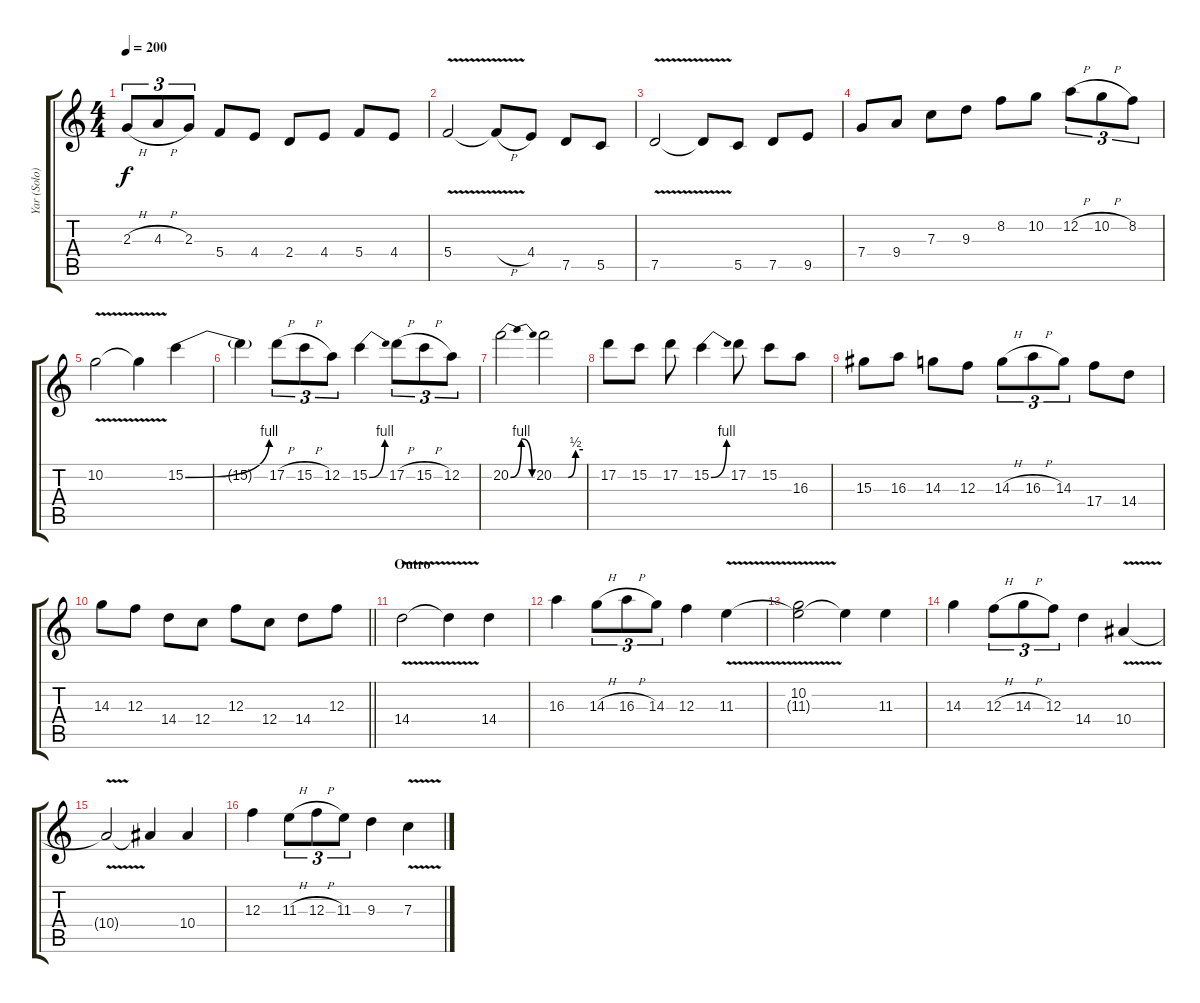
\track ("Yar (Solo) " "Yar (Solo)") {instrument overdrivenguitar}
\staff {score tabs}
\tuning (D4 A3 F3 C3 G2 C2) {hide}
\ts (4 4)
\tempo 200
\clef g2
\ks c
2.3{h}.8{tu (3 2) dy f} 4.3{h}.8{tu (3 2)} 2.3.8{tu (3 2)} 5.4.8 4.4.8 2.4.8 4.4.8 5.4.8 4.4.8 |
5.4{v}.2 5.4{h t}.8 4.4.8 7.5.8 5.5.8 |
7.5{v}.2 7.5{t}.8 5.5.8 7.5.8 9.5.8 |
7.4.8 9.4.8 7.3.8 9.3.8 8.2.8 10.2.8 12.2{h}.8{tu (3 2)} 10.2{h}.8{tu (3 2)} 8.2.8{tu (3 2)} |
10.2{v}.2 10.2{t}.4 15.2{be (bend 0 0 60 4)}.4 |
15.2{t}.4 17.2{h}.8{tu (3 2)} 15.2{h}.8{tu (3 2)} 12.2.8{tu (3 2)} 15.2{be (bend 0 0 60 4)}.4 17.2{h}.8{tu (3 2)} 15.2{h}.8{tu (3 2)} 12.2.8{tu (3 2)} |
20.2{be (bendrelease 0 0 10 4 49 4 60 0)}.2 20.2{be (custom 0 0 30 0 45 2 60 2)}.2 |
17.2.8 15.2.8 17.2.8 15.2{be (bend 0 0 60 4)}.4 17.2.8 15.2.8 16.3.8 |
15.3.8 16.3.8 14.3.8 12.3.8 14.3{h}.8{tu (3 2)} 16.3{h}.8{tu (3 2)} 14.3.8{tu (3 2)} 17.4.8 14.4.8 |
\barLineRight lightlight
14.3.8 12.3.8 14.4.8 12.4.8 12.3.8 12.4.8 14.4.8 12.3.8 |
\section ("" "Outro")
14.4{v}.2 14.4{t}.4 14.4.4 |
16.3.4 14.3{h}.8{tu (3 2)} 16.3{h}.8{tu (3 2)} 14.3.8{tu (3 2)} 12.3.4 11.3{v}.4 |
(10.2 11.3{t}).2 11.3{t}.4 11.3.4 |
14.3.4 12.3{h}.8{tu (3 2)} 14.3{h}.8{tu (3 2)} 12.3.8{tu (3 2)} 14.4.4 10.4{v}.4 |
10.4{t}.2 10.4{t}.4 10.4.4 |
12.3.4 11.3{h}.8{tu (3 2)} 12.3{h}.8{tu (3 2)} 11.3.8{tu (3 2)} 9.3.4 7.3{v}.4
